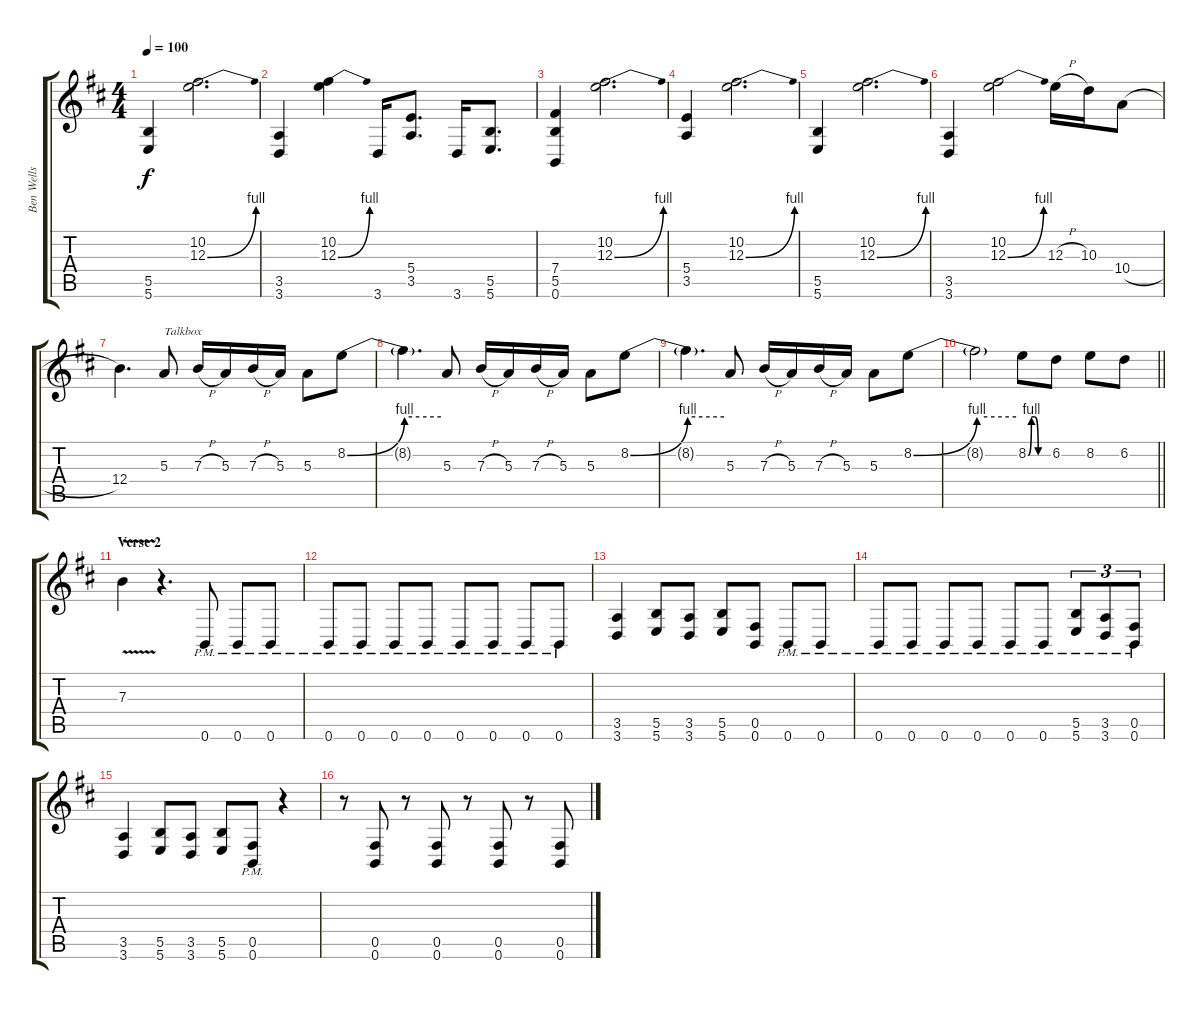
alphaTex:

\track ("Ben Wells" "Ben Wells") {instrument overdrivenguitar}
\staff {score tabs}
\tuning (Db4 Ab3 E3 B2 Gb2 B1) {hide}
\ts (4 4)
\tempo 100
\clef g2
\ks bminor
(5.5 5.6).4{dy f} (10.2 12.3{be (bend 0 0 60 4)}).2{d} |
(3.5 3.6).4 (10.2 12.3{be (bend 0 0 60 4)}).4 3.6.16 (5.4 3.5).8{d} 3.6.16 (5.5 5.6).8{d} |
(7.4 5.5 0.6).4 (10.2 12.3{be (bend 0 0 60 4)}).2{d} |
(5.4 3.5).4 (10.2 12.3{be (bend 0 0 60 4)}).2{d} |
(5.5 5.6).4 (10.2 12.3{be (bend 0 0 60 4)}).2{d} |
(3.5 3.6).4 (10.2 12.3{be (bend 0 0 60 4)}).2 12.3{h}.16 10.3.16 10.4{h}.8 |
12.4.4{d} 5.3.8{txt "Talkbox"} 7.3{h}.16 5.3.16 7.3{h}.16 5.3.16 5.3.8 8.2{be (bend 0 0 60 4)}.8 |
8.2{be (hold 0 4 60 4) t}.4{d} 5.3.8 7.3{h}.16 5.3.16 7.3{h}.16 5.3.16 5.3.8 8.2{be (bend 0 0 60 4)}.8 |
8.2{be (hold 0 4 60 4) t}.4{d} 5.3.8 7.3{h}.16 5.3.16 7.3{h}.16 5.3.16 5.3.8 8.2{be (bend 0 0 60 4)}.8 |
\barLineRight lightlight
8.2{be (hold 0 4 60 4) t}.2 8.2{be (custom 0 0 10 4 20 4 30 0 60 0)}.8 6.2.8 8.2.8 6.2.8 |
\section ("" "Verse 2")
7.3{v}.4 r.4{d} 0.6{pm}.8 0.6{pm}.8 0.6{pm}.8 |
0.6{pm}.8 0.6{pm}.8 0.6{pm}.8 0.6{pm}.8 0.6{pm}.8 0.6{pm}.8 0.6{pm}.8 0.6{pm}.8 |
(3.5 3.6).4 (5.5 5.6).8 (3.5 3.6).8 (5.5 5.6).8 (0.5 0.6).8 0.6{pm}.8 0.6{pm}.8 |
0.6{pm}.8 0.6{pm}.8 0.6{pm}.8 0.6{pm}.8 0.6{pm}.8 0.6{pm}.8 (5.5{pm} 5.6{pm}).8{tu (3 2)} (3.5{pm} 3.6{pm}).8{tu (3 2)} (0.5{pm} 0.6{pm}).8{tu (3 2)} |
(3.5 3.6).4 (5.5 5.6).8 (3.5 3.6).8 (5.5 5.6).8 (0.5{pm} 0.6).8 r.4 |
r.8 (0.5 0.6).8 r.8 (0.5 0.6).8 r.8 (0.5 0.6).8 r.8 (0.5 0.6).8
